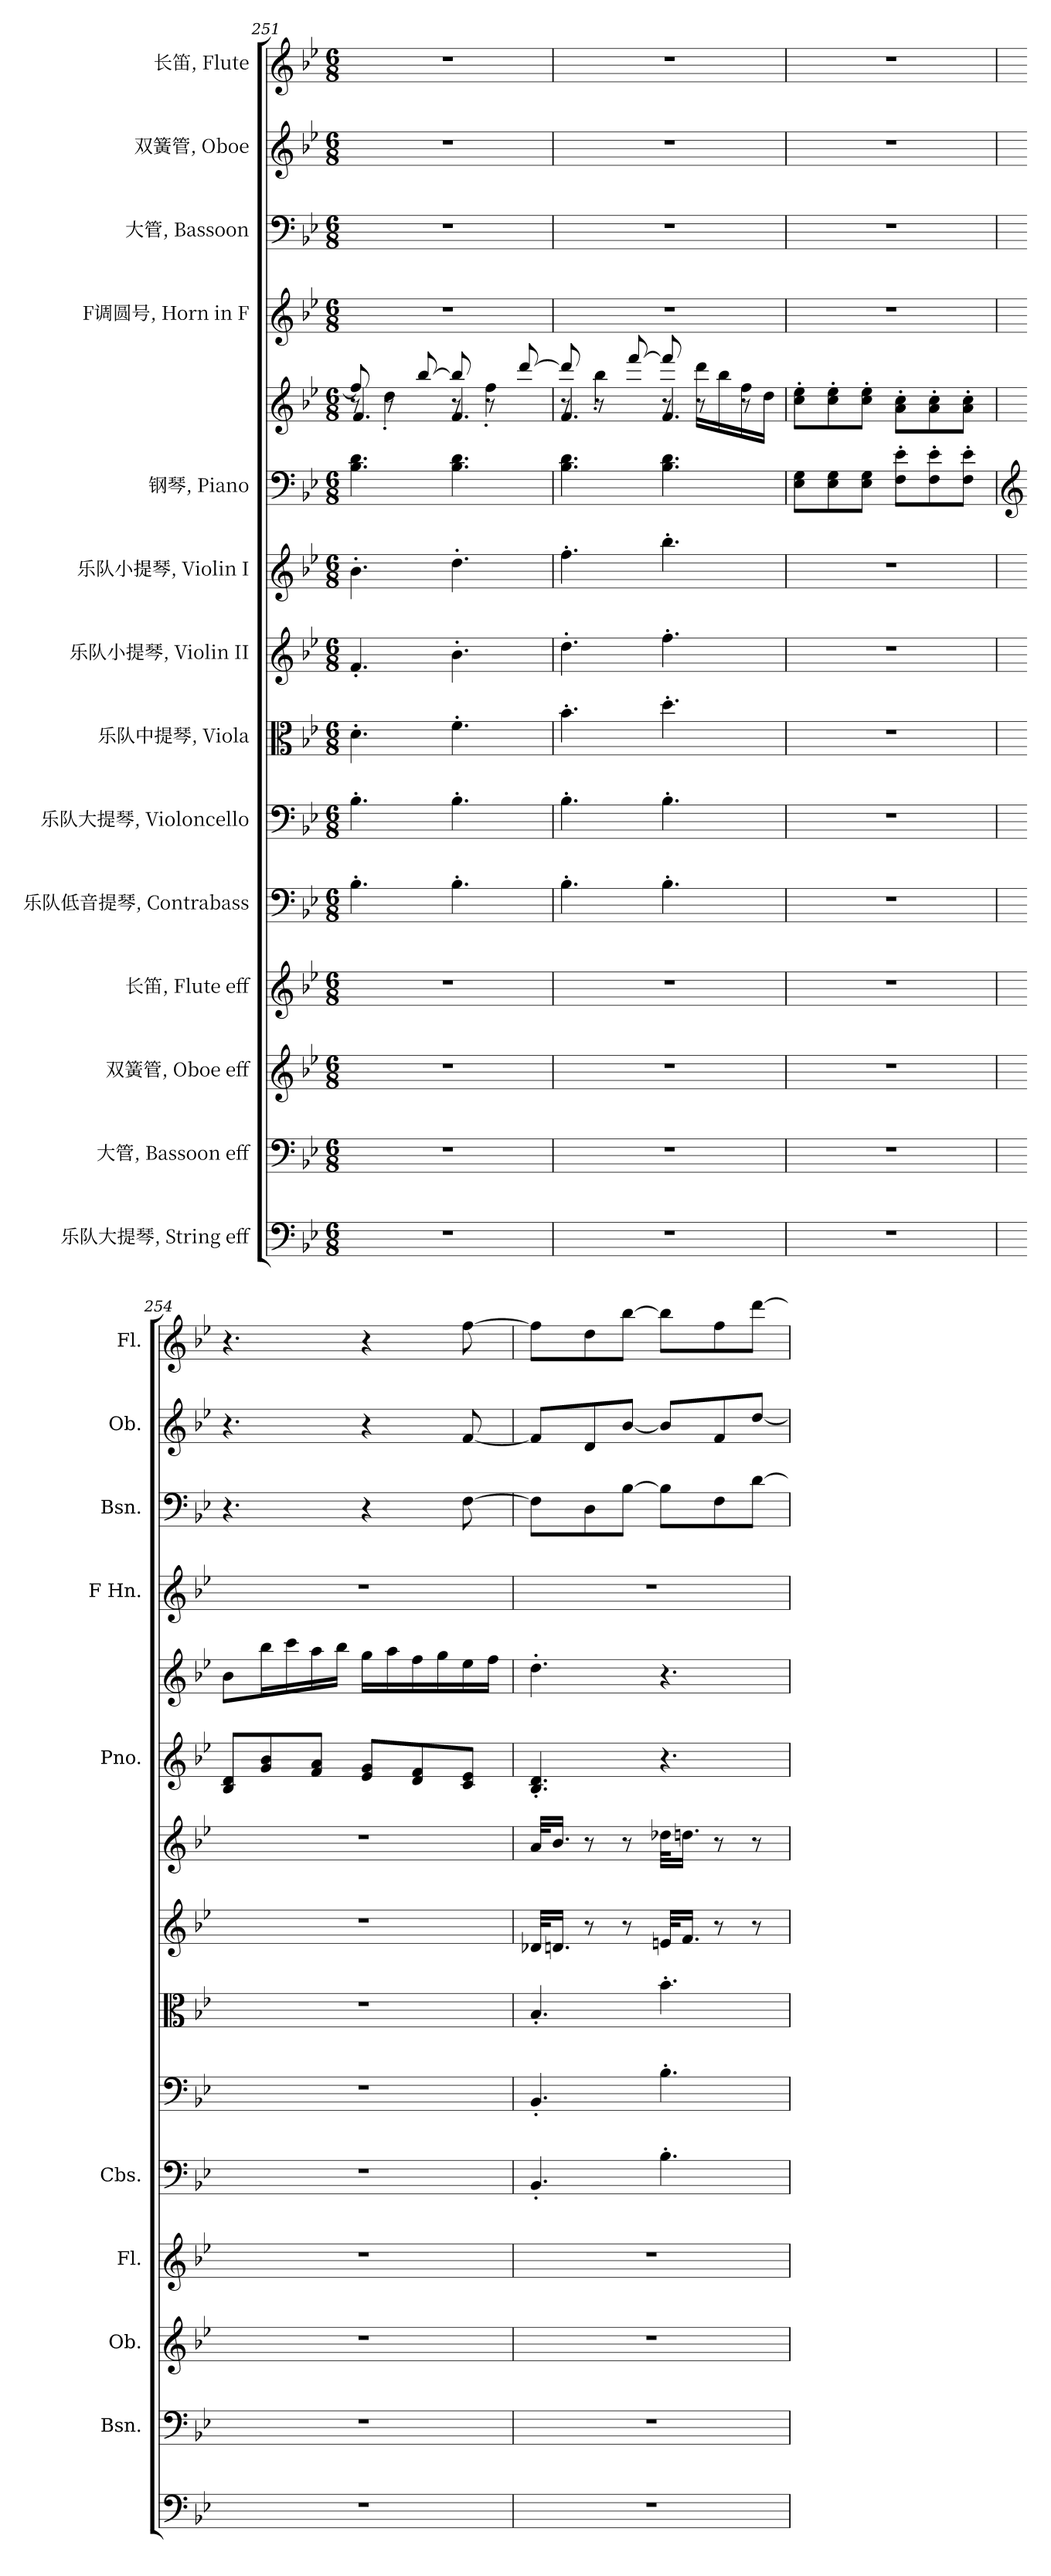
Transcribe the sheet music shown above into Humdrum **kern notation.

**kern	**kern	**kern	**kern	**kern	**kern	**kern	**kern	**kern	**kern	**kern	**kern	**kern	**kern	**kern
*part14	*part13	*part12	*part11	*part10	*part9	*part8	*part7	*part6	*part5	*part5	*part4	*part3	*part2	*part1
*staff15	*staff14	*staff13	*staff12	*staff11	*staff10	*staff9	*staff8	*staff7	*staff6	*staff5	*staff4	*staff3	*staff2	*staff1
*I"乐队大提琴, String eff	*I"大管, Bassoon eff	*I"双簧管, Oboe eff	*I"长笛, Flute eff	*I"乐队低音提琴, Contrabass	*I"乐队大提琴, Violoncello	*I"乐队中提琴, Viola	*I"乐队小提琴, Violin II	*I"乐队小提琴, Violin I	*I"钢琴, Piano	*	*I"F调圆号, Horn in F	*I"大管, Bassoon	*I"双簧管, Oboe	*I"长笛, Flute
*	*I'Bsn.	*I'Ob.	*I'Fl.	*I'Cbs.	*	*	*	*	*I'Pno.	*	*I'F Hn.	*I'Bsn.	*I'Ob.	*I'Fl.
!!LO:PB:g=z
*clefF4	*clefF4	*clefG2	*clefG2	*clefF4	*clefF4	*clefC3	*clefG2	*clefG2	*clefF4	*clefG2	*clefG2	*clefF4	*clefG2	*clefG2
*	*	*	*	*ITrd7c12	*	*	*	*	*	*	*ITrd4c7	*	*	*
*k[b-e-]	*k[b-e-]	*k[b-e-]	*k[b-e-]	*k[b-e-]	*k[b-e-]	*k[b-e-]	*k[b-e-]	*k[b-e-]	*k[b-e-]	*k[b-e-]	*k[b-e-a-]	*k[b-e-]	*k[b-e-]	*k[b-e-]
*M6/8	*M6/8	*M6/8	*M6/8	*M6/8	*M6/8	*M6/8	*M6/8	*M6/8	*M6/8	*M6/8	*M6/8	*M6/8	*M6/8	*M6/8
=251	=251	=251	=251	=251	=251	=251	=251	=251	=251	=251	=251	=251	=251	=251
*	*	*	*	*	*	*	*	*	*	*^	*	*	*	*
*	*	*	*	*	*	*	*	*	*	*	*^	*	*	*	*
2.r	2.r	2.r	2.r	4.BB-'\	4.B-'\	4.d'\	4.f'/	4.b-'\	4.B-\ 4.d\	8ff/]	8r	4.f/	2.r	2.r	2.r	2.r
.	.	.	.	.	.	.	.	.	.	8r	4dd'\	.	.	.	.	.
.	.	.	.	.	.	.	.	.	.	[8bb-/	.	.	.	.	.	.
.	.	.	.	4.BB-'\	4.B-'\	4.f'\	4.b-'\	4.dd'\	4.B-\ 4.d\	8bb-/]	8r	4.f/	.	.	.	.
.	.	.	.	.	.	.	.	.	.	8r	4ff'\	.	.	.	.	.
.	.	.	.	.	.	.	.	.	.	[8ddd/	.	.	.	.	.	.
=252	=252	=252	=252	=252	=252	=252	=252	=252	=252	=252	=252	=252	=252	=252	=252	=252
2.r	2.r	2.r	2.r	4.BB-'\	4.B-'\	4.b-'\	4.dd'\	4.ff'\	4.B-\ 4.d\	8ddd/]	8r	4.f/	2.r	2.r	2.r	2.r
.	.	.	.	.	.	.	.	.	.	8r	4bb-'\	.	.	.	.	.
.	.	.	.	.	.	.	.	.	.	[8fff/	.	.	.	.	.	.
.	.	.	.	4.BB-'\	4.B-'\	4.dd'\	4.ff'\	4.bb-'\	4.B-\ 4.d\	8fff/]	8r	4.f/	.	.	.	.
.	.	.	.	.	.	.	.	.	.	8r	16ddd\LL	.	.	.	.	.
.	.	.	.	.	.	.	.	.	.	.	16bb-\	.	.	.	.	.
.	.	.	.	.	.	.	.	.	.	8r	16ff\	.	.	.	.	.
.	.	.	.	.	.	.	.	.	.	.	16dd\JJ	.	.	.	.	.
*	*	*	*	*	*	*	*	*	*	*v	*v	*v	*	*	*	*
=253	=253	=253	=253	=253	=253	=253	=253	=253	=253	=253	=253	=253	=253	=253
2.r	2.r	2.r	2.r	2.r	2.r	2.r	2.r	2.r	8E-\ 8G\L	8cc\' 8ee-\'L	2.r	2.r	2.r	2.r
.	.	.	.	.	.	.	.	.	8E-\ 8G\	8cc\' 8ee-\'	.	.	.	.
.	.	.	.	.	.	.	.	.	8E-\ 8G\J	8cc\' 8ee-\'J	.	.	.	.
.	.	.	.	.	.	.	.	.	8F\' 8e-\'L	8a\' 8cc\'L	.	.	.	.
.	.	.	.	.	.	.	.	.	8F\' 8e-\'	8a\' 8cc\'	.	.	.	.
.	.	.	.	.	.	.	.	.	8F\' 8e-\'J	8a\' 8cc\'J	.	.	.	.
!!LO:PB:g=z
=254	=254	=254	=254	=254	=254	=254	=254	=254	=254	=254	=254	=254	=254	=254
*	*	*	*	*	*	*	*	*	*clefG2	*	*	*	*	*
2.r	2.r	2.r	2.r	2.r	2.r	2.r	2.r	2.r	8B-/ 8d/L	8b-\L	2.r	4.r	4.r	4.r
.	.	.	.	.	.	.	.	.	8g/ 8b-/	16bb-\L	.	.	.	.
.	.	.	.	.	.	.	.	.	.	16ccc\	.	.	.	.
.	.	.	.	.	.	.	.	.	8f/ 8a/J	16aa\	.	.	.	.
.	.	.	.	.	.	.	.	.	.	16bb-\JJ	.	.	.	.
.	.	.	.	.	.	.	.	.	8e-/ 8g/L	16gg\LL	.	4r	4r	4r
.	.	.	.	.	.	.	.	.	.	16aa\	.	.	.	.
.	.	.	.	.	.	.	.	.	8d/ 8f/	16ff\	.	.	.	.
.	.	.	.	.	.	.	.	.	.	16gg\	.	.	.	.
.	.	.	.	.	.	.	.	.	8c/ 8e-/J	16ee-\	.	[8F\	[8f/	[8ff\
.	.	.	.	.	.	.	.	.	.	16ff\JJ	.	.	.	.
=255	=255	=255	=255	=255	=255	=255	=255	=255	=255	=255	=255	=255	=255	=255
2.r	2.r	2.r	2.r	4.BBB-'/	4.BB-'/	4.B-'/	32d-X/KLL	32a/KLL	4.B-/' 4.d/'	4.dd'\	2.r	8F\L]	8f/L]	8ff\L]
.	.	.	.	.	.	.	16.dn/JJ	16.b-/JJ	.	.	.	.	.	.
.	.	.	.	.	.	.	8r	8r	.	.	.	8D\	8d/	8dd\
.	.	.	.	.	.	.	8r	8r	.	.	.	[8B-\J	[8b-/J	[8bb-\J
.	.	.	.	4.BB-'\	4.B-'\	4.b-'\	32en/KLL	32dd-X\KLL	4.r	4.r	.	8B-\L]	8b-/L]	8bb-\L]
.	.	.	.	.	.	.	16.f/JJ	16.ddn\JJ	.	.	.	.	.	.
.	.	.	.	.	.	.	8r	8r	.	.	.	8F\	8f/	8ff\
.	.	.	.	.	.	.	8r	8r	.	.	.	[8d\J	[8dd/J	[8ddd\J
=	=	=	=	=	=	=	=	=	=	=	=	=	=	=
*-	*-	*-	*-	*-	*-	*-	*-	*-	*-	*-	*-	*-	*-	*-
